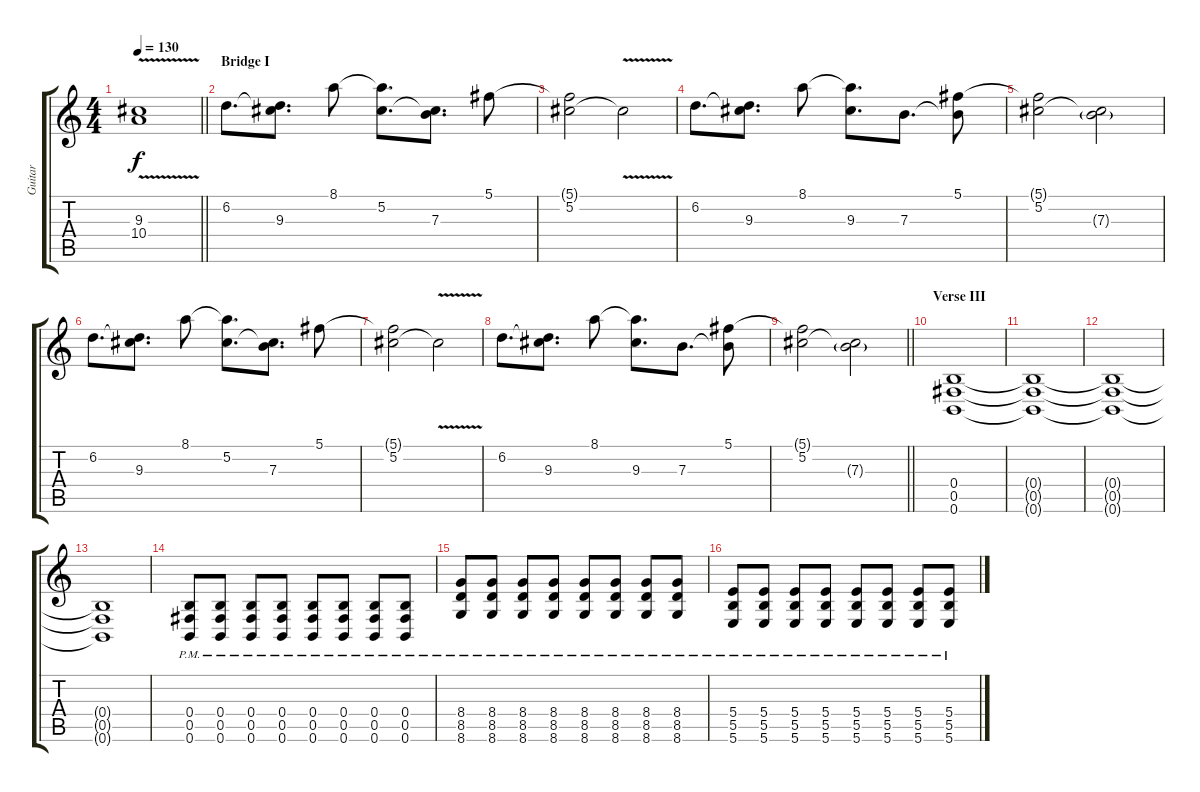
\track ("Guitar" "Guitar") {instrument distortionguitar}
\staff {score tabs}
\tuning (Db4 Ab3 E3 B2 Gb2 B1) {hide}
\ts (4 4)
\tempo 130
\clef g2
\barLineRight lightlight
\ks c
(9.3{v} 10.4{v}).1{dy f} |
\section ("" "Bridge I")
6.2.8{d} (6.2{t} 9.3).8{d} 8.1.8 (8.1{t} 5.2).8{d} (5.2{t} 7.3).8{d} 5.1.8 |
(5.1{t} 5.2).2 5.2{v t}.2 |
6.2.8{d} (6.2{t} 9.3).8{d} 8.1.8 (8.1{t} 9.3).8{d} 7.3.8{d} (5.1 7.3{t}).8 |
(5.1{t} 5.2).2 (5.2{t} 7.3{g}).2 |
6.2.8{d} (6.2{t} 9.3).8{d} 8.1.8 (8.1{t} 5.2).8{d} (5.2{t} 7.3).8{d} 5.1.8 |
(5.1{t} 5.2).2 5.2{v t}.2 |
6.2.8{d} (6.2{t} 9.3).8{d} 8.1.8 (8.1{t} 9.3).8{d} 7.3.8{d} (5.1 7.3{t}).8 |
\barLineRight lightlight
(5.1{t} 5.2).2 (5.2{t} 7.3{g}).2 |
\section ("" "Verse III")
(0.4 0.5 0.6).1{volume 0} |
(0.4{t} 0.5{t} 0.6{t}).1 |
(0.4{t} 0.5{t} 0.6{t}).1 |
(0.4{t} 0.5{t} 0.6{t}).1 |
(0.4{pm} 0.5{pm} 0.6{pm}).8{volume 11} (0.4{pm} 0.5{pm} 0.6{pm}).8 (0.4{pm} 0.5{pm} 0.6{pm}).8 (0.4{pm} 0.5{pm} 0.6{pm}).8 (0.4{pm} 0.5{pm} 0.6{pm}).8 (0.4{pm} 0.5{pm} 0.6{pm}).8 (0.4{pm} 0.5{pm} 0.6{pm}).8 (0.4{pm} 0.5{pm} 0.6{pm}).8 |
(8.4{pm} 8.5{pm} 8.6{pm}).8 (8.4{pm} 8.5{pm} 8.6{pm}).8 (8.4{pm} 8.5{pm} 8.6{pm}).8 (8.4{pm} 8.5{pm} 8.6{pm}).8 (8.4{pm} 8.5{pm} 8.6{pm}).8 (8.4{pm} 8.5{pm} 8.6{pm}).8 (8.4{pm} 8.5{pm} 8.6{pm}).8 (8.4{pm} 8.5{pm} 8.6{pm}).8 |
(5.4{pm} 5.5{pm} 5.6{pm}).8 (5.4{pm} 5.5{pm} 5.6{pm}).8 (5.4{pm} 5.5{pm} 5.6{pm}).8 (5.4{pm} 5.5{pm} 5.6{pm}).8 (5.4{pm} 5.5{pm} 5.6{pm}).8 (5.4{pm} 5.5{pm} 5.6{pm}).8 (5.4{pm} 5.5{pm} 5.6{pm}).8 (5.4{pm} 5.5{pm} 5.6{pm}).8
